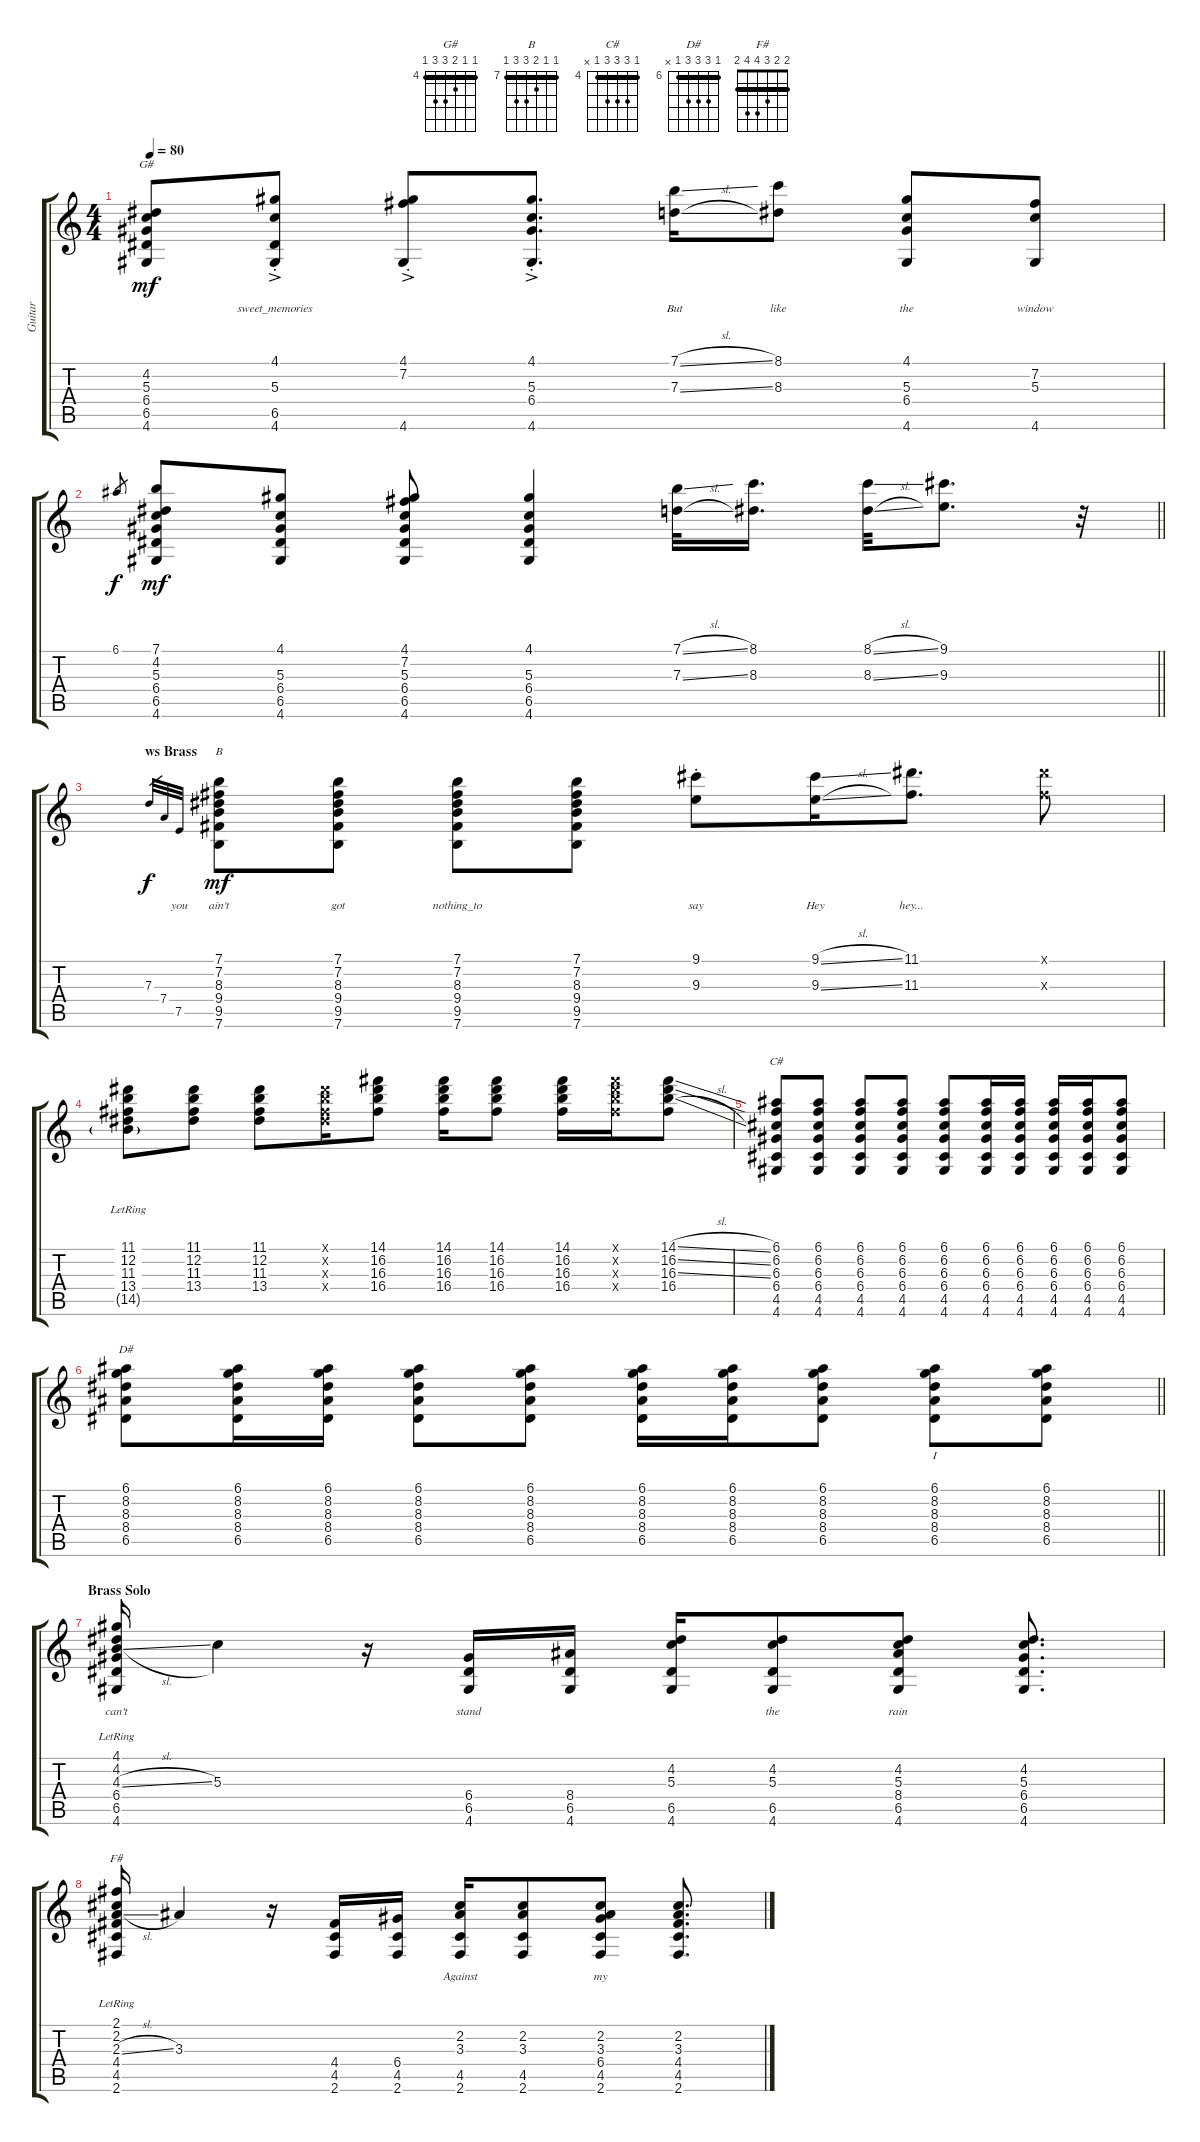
\track ("Guitar" "Guitar") {instrument acousticguitarsteel}
\staff {score tabs}
\tuning (E4 B3 G3 D3 A2 E2) {hide}
\chord ("G#" 4 4 5 6 6 4) {firstfret 4 barre 4}
\chord ("B" 7 7 8 9 9 7) {firstfret 7 barre 7}
\chord ("C#" 4 6 6 6 4 x) {firstfret 4 barre 4}
\chord ("D#" 6 8 8 8 6 x) {firstfret 6 barre 6}
\chord ("F#" 2 2 3 4 4 2) {barre 2}
\ts (4 4)
\tempo 80
\clef g2
\ks c
(4.2 5.3 6.4 6.5 4.6).8{ch "G#" lyrics (0 "") lyrics (1 "") lyrics (2 "") lyrics (3 "") lyrics (4 "") dy mf} (4.1{ac st} 5.3{ac st} 6.5{ac st} 4.6{ac st}).8{lyrics (0 "") lyrics (1 "sweet_memories") lyrics (2 "") lyrics (3 "") lyrics (4 "")} (4.1{ac st} 7.2{ac st} 4.6{ac st}).8{lyrics (0 "") lyrics (1 "") lyrics (2 "") lyrics (3 "") lyrics (4 "")} (4.1{ac st} 5.3{ac st} 6.4{ac st} 4.6{ac st}).8{d lyrics (0 "") lyrics (1 "") lyrics (2 "") lyrics (3 "") lyrics (4 "")} (7.1{sl} 7.3{sl}).16{lyrics (0 "") lyrics (1 "But") lyrics (2 "") lyrics (3 "") lyrics (4 "")} (8.1 8.3).8{lyrics (0 "") lyrics (1 "like") lyrics (2 "") lyrics (3 "") lyrics (4 "")} (4.1 5.3 6.4 4.6).8{lyrics (0 "") lyrics (1 "the") lyrics (2 "") lyrics (3 "") lyrics (4 "")} (7.2 5.3 4.6).8{lyrics (0 "") lyrics (1 "window") lyrics (2 "") lyrics (3 "") lyrics (4 "")} |
\barLineRight lightlight
6.1.8{lyrics (0 "") lyrics (1 "") lyrics (2 "") lyrics (3 "") lyrics (4 "") gr dy f} (7.1 4.2 5.3 6.4 6.5 4.6).8{lyrics (0 "") lyrics (1 "") lyrics (2 "") lyrics (3 "") lyrics (4 "") dy mf} (4.1 5.3 6.4 6.5 4.6).8{lyrics (0 "") lyrics (1 "") lyrics (2 "") lyrics (3 "") lyrics (4 "")} (4.1 7.2 5.3 6.4 6.5 4.6).8{lyrics (0 "") lyrics (1 "") lyrics (2 "") lyrics (3 "") lyrics (4 "")} (4.1 5.3 6.4 6.5 4.6).4{lyrics (0 "") lyrics (1 "") lyrics (2 "") lyrics (3 "") lyrics (4 "")} (7.1{sl} 7.3{sl}).32{lyrics (0 "") lyrics (1 "") lyrics (2 "") lyrics (3 "") lyrics (4 "")} (8.1 8.3).16{d lyrics (0 "") lyrics (1 "") lyrics (2 "") lyrics (3 "") lyrics (4 "")} (8.1{sl} 8.3{sl}).32{lyrics (0 "") lyrics (1 "") lyrics (2 "") lyrics (3 "") lyrics (4 "")} (9.1 9.3).8{d lyrics (0 "") lyrics (1 "") lyrics (2 "") lyrics (3 "") lyrics (4 "")} r.32 |
\section ("" "ws Brass")
7.3.32{lyrics (0 "") lyrics (1 "") lyrics (2 "") lyrics (3 "") lyrics (4 "") gr dy f} 7.4.32{lyrics (0 "") lyrics (1 "") lyrics (2 "") lyrics (3 "") lyrics (4 "") gr} 7.5.32{lyrics (0 "") lyrics (1 "you") lyrics (2 "") lyrics (3 "") lyrics (4 "") gr} (7.1 7.2 8.3 9.4 9.5 7.6).8{ch "B" lyrics (0 "") lyrics (1 "ain't") lyrics (2 "") lyrics (3 "") lyrics (4 "") dy mf} (7.1 7.2 8.3 9.4 9.5 7.6).8{lyrics (0 "") lyrics (1 "got") lyrics (2 "") lyrics (3 "") lyrics (4 "")} (7.1 7.2 8.3 9.4 9.5 7.6).8{lyrics (0 "") lyrics (1 "nothing_to") lyrics (2 "") lyrics (3 "") lyrics (4 "")} (7.1 7.2 8.3 9.4 9.5 7.6).8{lyrics (0 "") lyrics (1 "") lyrics (2 "") lyrics (3 "") lyrics (4 "")} (9.1{st} 9.3{st}).8{lyrics (0 "") lyrics (1 "say") lyrics (2 "") lyrics (3 "") lyrics (4 "")} (9.1{sl} 9.3{sl}).16{lyrics (0 "") lyrics (1 "Hey") lyrics (2 "") lyrics (3 "") lyrics (4 "")} (11.1 11.3).8{d lyrics (0 "") lyrics (1 "hey...") lyrics (2 "") lyrics (3 "") lyrics (4 "")} (11.1{x} 11.3{x}).8{lyrics (0 "") lyrics (1 "") lyrics (2 "") lyrics (3 "") lyrics (4 "")} |
(11.1 12.2 11.3 13.4 14.5{g lr}).8{lyrics (0 "") lyrics (1 "") lyrics (2 "") lyrics (3 "") lyrics (4 "")} (11.1 12.2 11.3 13.4).8{lyrics (0 "") lyrics (1 "") lyrics (2 "") lyrics (3 "") lyrics (4 "")} (11.1 12.2 11.3 13.4).8{lyrics (0 "") lyrics (1 "") lyrics (2 "") lyrics (3 "") lyrics (4 "")} (11.1{x} 12.2{x} 11.3{x} 13.4{x}).16{lyrics (0 "") lyrics (1 "") lyrics (2 "") lyrics (3 "") lyrics (4 "")} (14.1 16.2 16.3 16.4).8{lyrics (0 "") lyrics (1 "") lyrics (2 "") lyrics (3 "") lyrics (4 "")} (14.1 16.2 16.3 16.4).16{lyrics (0 "") lyrics (1 "") lyrics (2 "") lyrics (3 "") lyrics (4 "")} (14.1 16.2 16.3 16.4).8{lyrics (0 "") lyrics (1 "") lyrics (2 "") lyrics (3 "") lyrics (4 "")} (14.1 16.2 16.3 16.4).16{lyrics (0 "") lyrics (1 "") lyrics (2 "") lyrics (3 "") lyrics (4 "")} (14.1{x} 16.2{x} 16.3{x} 16.4{x}).16{lyrics (0 "") lyrics (1 "") lyrics (2 "") lyrics (3 "") lyrics (4 "")} (14.1{sl} 16.2{sl} 16.3{sl} 16.4).8{lyrics (0 "") lyrics (1 "") lyrics (2 "") lyrics (3 "") lyrics (4 "")} |
(6.1 6.2 6.3 6.4 4.5 4.6).8{ch "C#" lyrics (0 "") lyrics (1 "") lyrics (2 "") lyrics (3 "") lyrics (4 "")} (6.1 6.2 6.3 6.4 4.5 4.6).8{lyrics (0 "") lyrics (1 "") lyrics (2 "") lyrics (3 "") lyrics (4 "")} (6.1 6.2 6.3 6.4 4.5 4.6).8{lyrics (0 "") lyrics (1 "") lyrics (2 "") lyrics (3 "") lyrics (4 "")} (6.1 6.2 6.3 6.4 4.5 4.6).8{lyrics (0 "") lyrics (1 "") lyrics (2 "") lyrics (3 "") lyrics (4 "")} (6.1 6.2 6.3 6.4 4.5 4.6).8{lyrics (0 "") lyrics (1 "") lyrics (2 "") lyrics (3 "") lyrics (4 "")} (6.1 6.2 6.3 6.4 4.5 4.6).16{lyrics (0 "") lyrics (1 "") lyrics (2 "") lyrics (3 "") lyrics (4 "")} (6.1 6.2 6.3 6.4 4.5 4.6).16{lyrics (0 "") lyrics (1 "") lyrics (2 "") lyrics (3 "") lyrics (4 "")} (6.1 6.2 6.3 6.4 4.5 4.6).16{lyrics (0 "") lyrics (1 "") lyrics (2 "") lyrics (3 "") lyrics (4 "")} (6.1 6.2 6.3 6.4 4.5 4.6).16{lyrics (0 "") lyrics (1 "") lyrics (2 "") lyrics (3 "") lyrics (4 "")} (6.1 6.2 6.3 6.4 4.5 4.6).8{lyrics (0 "") lyrics (1 "") lyrics (2 "") lyrics (3 "") lyrics (4 "")} |
\barLineRight lightlight
(6.1 8.2 8.3 8.4 6.5).8{ch "D#" lyrics (0 "") lyrics (1 "") lyrics (2 "") lyrics (3 "") lyrics (4 "")} (6.1 8.2 8.3 8.4 6.5).16{lyrics (0 "") lyrics (1 "") lyrics (2 "") lyrics (3 "") lyrics (4 "")} (6.1 8.2 8.3 8.4 6.5).16{lyrics (0 "") lyrics (1 "") lyrics (2 "") lyrics (3 "") lyrics (4 "")} (6.1 8.2 8.3 8.4 6.5).8{lyrics (0 "") lyrics (1 "") lyrics (2 "") lyrics (3 "") lyrics (4 "")} (6.1 8.2 8.3 8.4 6.5).8{lyrics (0 "") lyrics (1 "") lyrics (2 "") lyrics (3 "") lyrics (4 "")} (6.1 8.2 8.3 8.4 6.5).16{lyrics (0 "") lyrics (1 "") lyrics (2 "") lyrics (3 "") lyrics (4 "")} (6.1 8.2 8.3 8.4 6.5).16{lyrics (0 "") lyrics (1 "") lyrics (2 "") lyrics (3 "") lyrics (4 "")} (6.1 8.2 8.3 8.4 6.5).8{lyrics (0 "") lyrics (1 "") lyrics (2 "") lyrics (3 "") lyrics (4 "")} (6.1 8.2 8.3 8.4 6.5).8{lyrics (0 "") lyrics (1 "I") lyrics (2 "") lyrics (3 "") lyrics (4 "")} (6.1 8.2 8.3 8.4 6.5).8{lyrics (0 "") lyrics (1 "") lyrics (2 "") lyrics (3 "") lyrics (4 "")} |
\section ("" "Brass Solo")
(4.1{lr} 4.2{lr} 4.3{sl} 6.4{lr} 6.5{lr} 4.6{lr}).16{lyrics (0 "") lyrics (1 "can't") lyrics (2 "") lyrics (3 "") lyrics (4 "")} 5.3.4{lyrics (0 "") lyrics (1 "") lyrics (2 "") lyrics (3 "") lyrics (4 "")} r.16 (6.4 6.5 4.6).16{lyrics (0 "") lyrics (1 "stand") lyrics (2 "") lyrics (3 "") lyrics (4 "")} (8.4 6.5 4.6).16{lyrics (0 "") lyrics (1 "") lyrics (2 "") lyrics (3 "") lyrics (4 "")} (4.2 5.3 6.5 4.6).16{lyrics (0 "") lyrics (1 "") lyrics (2 "") lyrics (3 "") lyrics (4 "")} (4.2 5.3 6.5 4.6).8{lyrics (0 "") lyrics (1 "the") lyrics (2 "") lyrics (3 "") lyrics (4 "")} (4.2 5.3 8.4 6.5 4.6).8{lyrics (0 "") lyrics (1 "rain") lyrics (2 "") lyrics (3 "") lyrics (4 "")} (4.2 5.3 6.4 6.5 4.6).8{d lyrics (0 "") lyrics (1 "") lyrics (2 "") lyrics (3 "") lyrics (4 "")} |
(2.1{lr} 2.2{lr} 2.3{sl} 4.4{lr} 4.5{lr} 2.6{lr}).16{ch "F#" lyrics (0 "") lyrics (1 "") lyrics (2 "") lyrics (3 "") lyrics (4 "")} 3.3.4{lyrics (0 "") lyrics (1 "") lyrics (2 "") lyrics (3 "") lyrics (4 "")} r.16 (4.4 4.5 2.6).16{lyrics (0 "") lyrics (1 "") lyrics (2 "") lyrics (3 "") lyrics (4 "")} (6.4 4.5 2.6).16{lyrics (0 "") lyrics (1 "") lyrics (2 "") lyrics (3 "") lyrics (4 "")} (2.2 3.3 4.5 2.6).16{lyrics (0 "") lyrics (1 "Against") lyrics (2 "") lyrics (3 "") lyrics (4 "")} (2.2 3.3 4.5 2.6).8{lyrics (0 "") lyrics (1 "") lyrics (2 "") lyrics (3 "") lyrics (4 "")} (2.2 3.3 6.4 4.5 2.6).8{lyrics (0 "") lyrics (1 "my") lyrics (2 "") lyrics (3 "") lyrics (4 "")} (2.2 3.3 4.4 4.5 2.6).8{d lyrics (0 "") lyrics (1 "") lyrics (2 "") lyrics (3 "") lyrics (4 "")}
